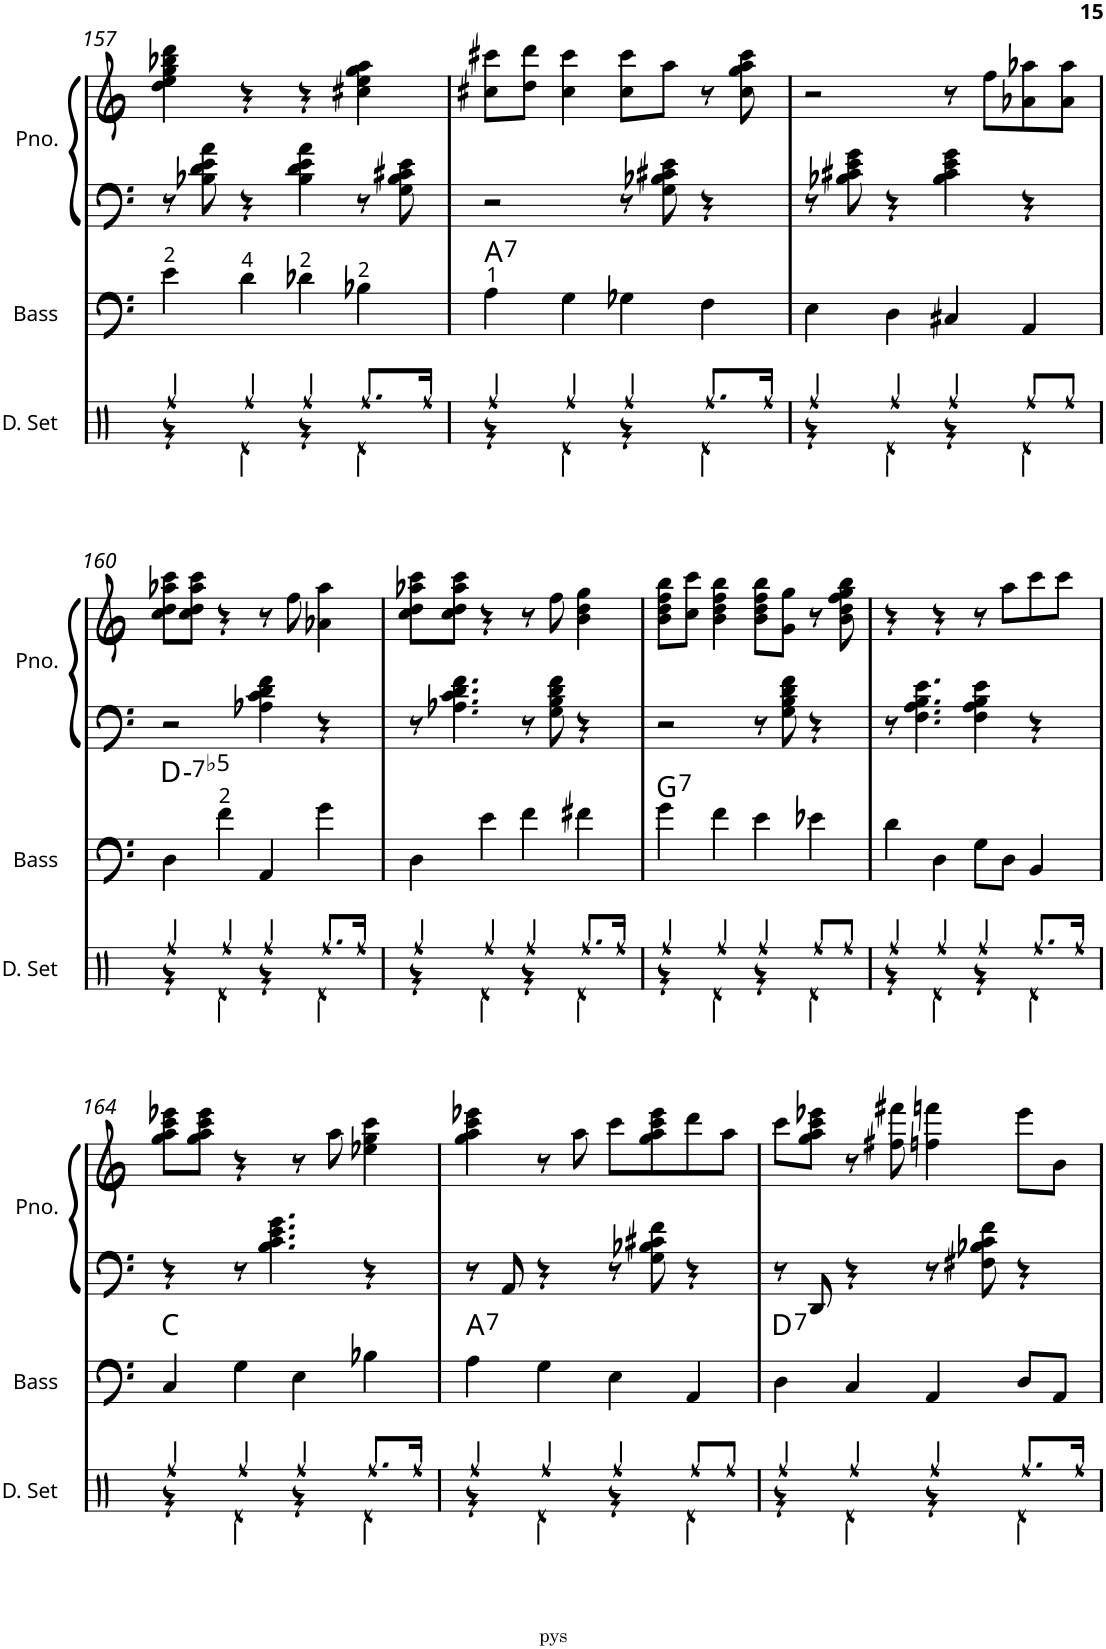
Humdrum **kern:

**kern	**kern	**harte	**kern	**kern
*part4	*part3	*part3	*part2	*part1
*staff4	*staff3	*	*staff2	*staff1
*I"Drumset	*I"Acoustic Bass	*	*I"Piano LH	*I"Piano
*I'D. Set	*I'Bass	*	*I'Pno	*I'Pno.
!!LO:PB:g=z
*clefX	*clefF4	*	*clefF4	*clefG2
*	*Trd7c12	*	*	*
*k[]	*k[]	*	*k[]	*k[]
*M4/4	*M4/4	*	*M4/4	*M4/4
=157	=157	=157	=157	=157
*^	*	*	*	*
4Rff/	4r	4e\	.	8r	4dd\ 4ee\ 4gg\ 4bb-X\ 4ddd\
.	.	.	.	8B-X\ 8d\ 8e\ 8a\	.
4Rff/	4Rd\	4d\	.	4r	4r
4Rff/	4r	4d-X\	.	4B-\ 4d\ 4e\ 4a\	4r
8.Rff/L	4Rd\	4B-X\	.	8r	4cc#X\ 4ee\ 4gg\ 4aa\
.	.	.	.	8G\ 8B-\ 8c#X\ 8e\	.
16Rff/Jk	.	.	.	.	.
=158	=158	=158	=158	=158	=158
!	!	!	!LO:H:kt=7	!	!
4Rff/	4r	4A\	A:7	2r	8cc#X\ 8ccc#X\L
.	.	.	.	.	8dd\ 8ddd\J
4Rff/	4Rd\	4G\	.	.	4cc#\ 4ccc#\
4Rff/	4r	4G-X\	.	8r	8cc#\ 8ccc#\L
.	.	.	.	8G\ 8B-X\ 8c#X\ 8e\	8aa\J
8.Rff/L	4Rd\	4F\	.	4r	8r
.	.	.	.	.	8cc#\ 8gg\ 8aa\ 8ccc#\
16Rff/Jk	.	.	.	.	.
=159	=159	=159	=159	=159	=159
4Rff/	4r	4E\	.	8r	2r
.	.	.	.	8B-X\ 8c#X\ 8e\ 8g\	.
4Rff/	4Rd\	4D\	.	4r	.
4Rff/	4r	4C#X/	.	4B-\ 4c#\ 4e\ 4g\	8r
.	.	.	.	.	8ff\L
8Rff/L	4Rd\	4AA/	.	4r	8a-X\ 8aa-X\
8Rff/J	.	.	.	.	8a-\ 8aa-\J
!!LO:LB:g=z
=160	=160	=160	=160	=160	=160
!	!	!	!LO:H:kt=-7b5	!	!
4Rff/	4r	4D\	D:hdim7	2r	8cc\ 8dd\ 8aa-X\ 8ccc\L
.	.	.	.	.	8cc\ 8dd\ 8aa-\ 8ccc\J
4Rff/	4Rd\	4f\	.	.	4r
4Rff/	4r	4AA/	.	4A-X\ 4c\ 4d\ 4f\	8r
.	.	.	.	.	8ff\
8.Rff/L	4Rd\	4g\	.	4r	4a-X\ 4aa-\
16Rff/Jk	.	.	.	.	.
=161	=161	=161	=161	=161	=161
4Rff/	4r	4D\	.	8r	8cc\ 8dd\ 8aa-X\ 8ccc\L
.	.	.	.	4.A-X\ 4.c\ 4.d\ 4.f\	8cc\ 8dd\ 8aa-\ 8ccc\J
4Rff/	4Rd\	4e\	.	.	4r
4Rff/	4r	4f\	.	8r	8r
.	.	.	.	8G\ 8B\ 8d\ 8f\	8ff\
8.Rff/L	4Rd\	4f#X\	.	4r	4b\ 4dd\ 4gg\
16Rff/Jk	.	.	.	.	.
=162	=162	=162	=162	=162	=162
!	!	!	!LO:H:kt=7	!	!
4Rff/	4r	4g\	G:7	2r	8b\ 8dd\ 8ff\ 8bb\L
.	.	.	.	.	8cc\ 8ccc\J
4Rff/	4Rd\	4f\	.	.	4b\ 4dd\ 4ff\ 4bb\
4Rff/	4r	4e\	.	8r	8b\ 8dd\ 8ff\ 8bb\L
.	.	.	.	8G\ 8B\ 8d\ 8f\	8g\ 8gg\J
8Rff/L	4Rd\	4e-X\	.	4r	8r
8Rff/J	.	.	.	.	8b\ 8dd\ 8ff\ 8gg\ 8bb\
=163	=163	=163	=163	=163	=163
4Rff/	4r	4d\	.	8r	4r
.	.	.	.	4.F\ 4.A\ 4.B\ 4.e\	.
4Rff/	4Rd\	4D\	.	.	4r
4Rff/	4r	8G\L	.	4F\ 4A\ 4B\ 4e\	8r
.	.	8D\J	.	.	8aa\L
8.Rff/L	4Rd\	4BB/	.	4r	8ccc\
.	.	.	.	.	8ccc\J
16Rff/Jk	.	.	.	.	.
!!LO:LB:g=z
=164	=164	=164	=164	=164	=164
4Rff/	4r	4C/	C:maj	4r	8gg\ 8aa\ 8ccc\ 8eee-X\L
.	.	.	.	.	8gg\ 8aa\ 8ccc\ 8eee-\J
4Rff/	4Rd\	4G\	.	8r	4r
.	.	.	.	4.B\ 4.c\ 4.e\ 4.g\	.
4Rff/	4r	4E\	.	.	8r
.	.	.	.	.	8aa\
8.Rff/L	4Rd\	4B-X\	.	4r	4ee-X\ 4gg\ 4ccc\
16Rff/Jk	.	.	.	.	.
=165	=165	=165	=165	=165	=165
!	!	!	!LO:H:kt=7	!	!
4Rff/	4r	4A\	A:7	8r	4gg\ 4aa\ 4ccc\ 4eee-X\
.	.	.	.	8AA/	.
4Rff/	4Rd\	4G\	.	4r	8r
.	.	.	.	.	8aa\
4Rff/	4r	4E\	.	8r	8ccc\L
.	.	.	.	8G\ 8B-X\ 8c#X\ 8f\	8gg\ 8aa\ 8ccc\ 8eee-\
8Rff/L	4Rd\	4AA/	.	4r	8ddd\
8Rff/J	.	.	.	.	8aa\J
=166	=166	=166	=166	=166	=166
!	!	!	!LO:H:kt=7	!	!
4Rff/	4r	4D\	D:7	8r	8ccc\L
.	.	.	.	8DD/	8gg\ 8aa\ 8ccc\ 8eee-X\J
4Rff/	4Rd\	4C/	.	4r	8r
.	.	.	.	.	8ff#X\ 8fff#X\
4Rff/	4r	4AA/	.	8r	4ffn\ 4fffn\
.	.	.	.	8F#X\ 8B-X\ 8c\ 8f\	.
8.Rff/L	4Rd\	8D/L	.	4r	8eee-\L
.	.	8AA/J	.	.	8b\J
16Rff/Jk	.	.	.	.	.
*v	*v	*	*	*	*
=	=	=	=	=
*-	*-	*-	*-	*-
